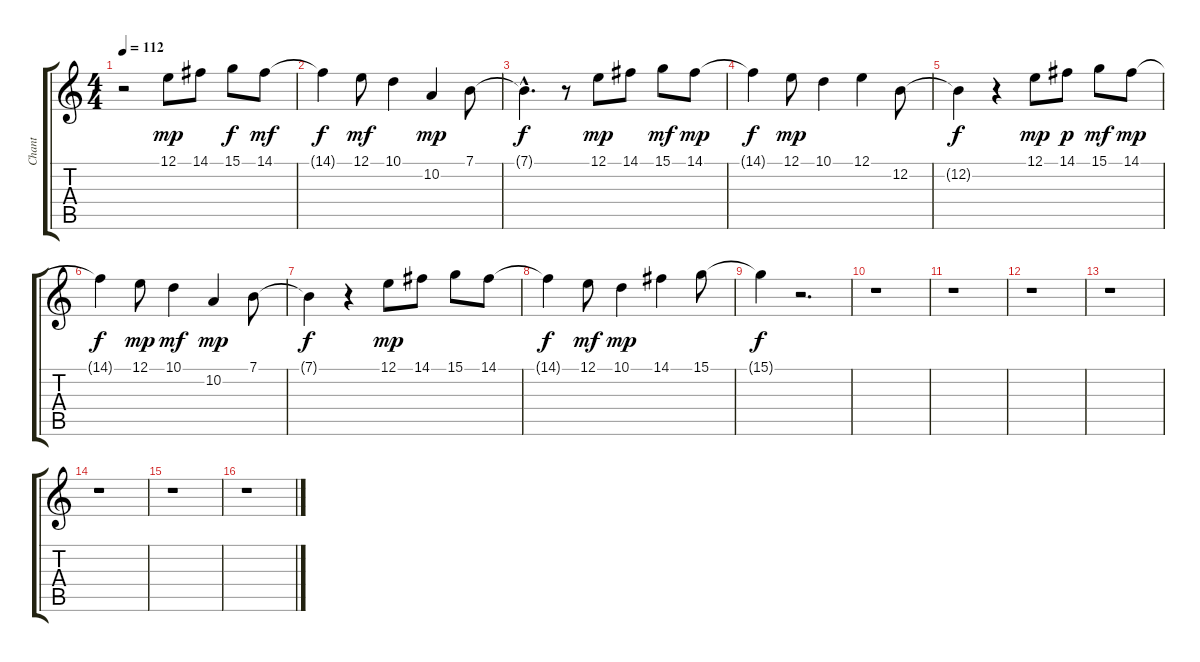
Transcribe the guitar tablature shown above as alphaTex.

\track ("Chant" "Chant") {instrument harmonica}
\staff {score tabs}
\tuning (E4 B3 G3 D3 A2 E2) {hide}
\ts (4 4)
\tempo 112
\clef g2
\ks c
r.2{dy f} 12.1.8{dy mp} 14.1.8 15.1.8{dy f} 14.1.8{dy mf} |
14.1{t}.4{dy f} 12.1.8{dy mf} 10.1.4 10.2.4{dy mp} 7.1.8 |
7.1{hac t}.4{d dy f} r.8 12.1.8{dy mp} 14.1.8 15.1.8{dy mf} 14.1.8{dy mp} |
14.1{t}.4{dy f} 12.1.8{dy mp} 10.1.4 12.1.4 12.2.8 |
12.2{t}.4{dy f} r.4 12.1.8{dy mp} 14.1.8{dy p} 15.1.8{dy mf} 14.1.8{dy mp} |
14.1{t}.4{dy f} 12.1.8{dy mp} 10.1.4{dy mf} 10.2.4{dy mp} 7.1.8 |
7.1{t}.4{dy f} r.4 12.1.8{dy mp} 14.1.8 15.1.8 14.1.8 |
14.1{t}.4{dy f} 12.1.8{dy mf} 10.1.4{dy mp} 14.1.4 15.1.8 |
15.1{t}.4{dy f} r.2{d} |
r.1 |
r.1 |
r.1 |
r.1 |
r.1 |
r.1 |
r.1
